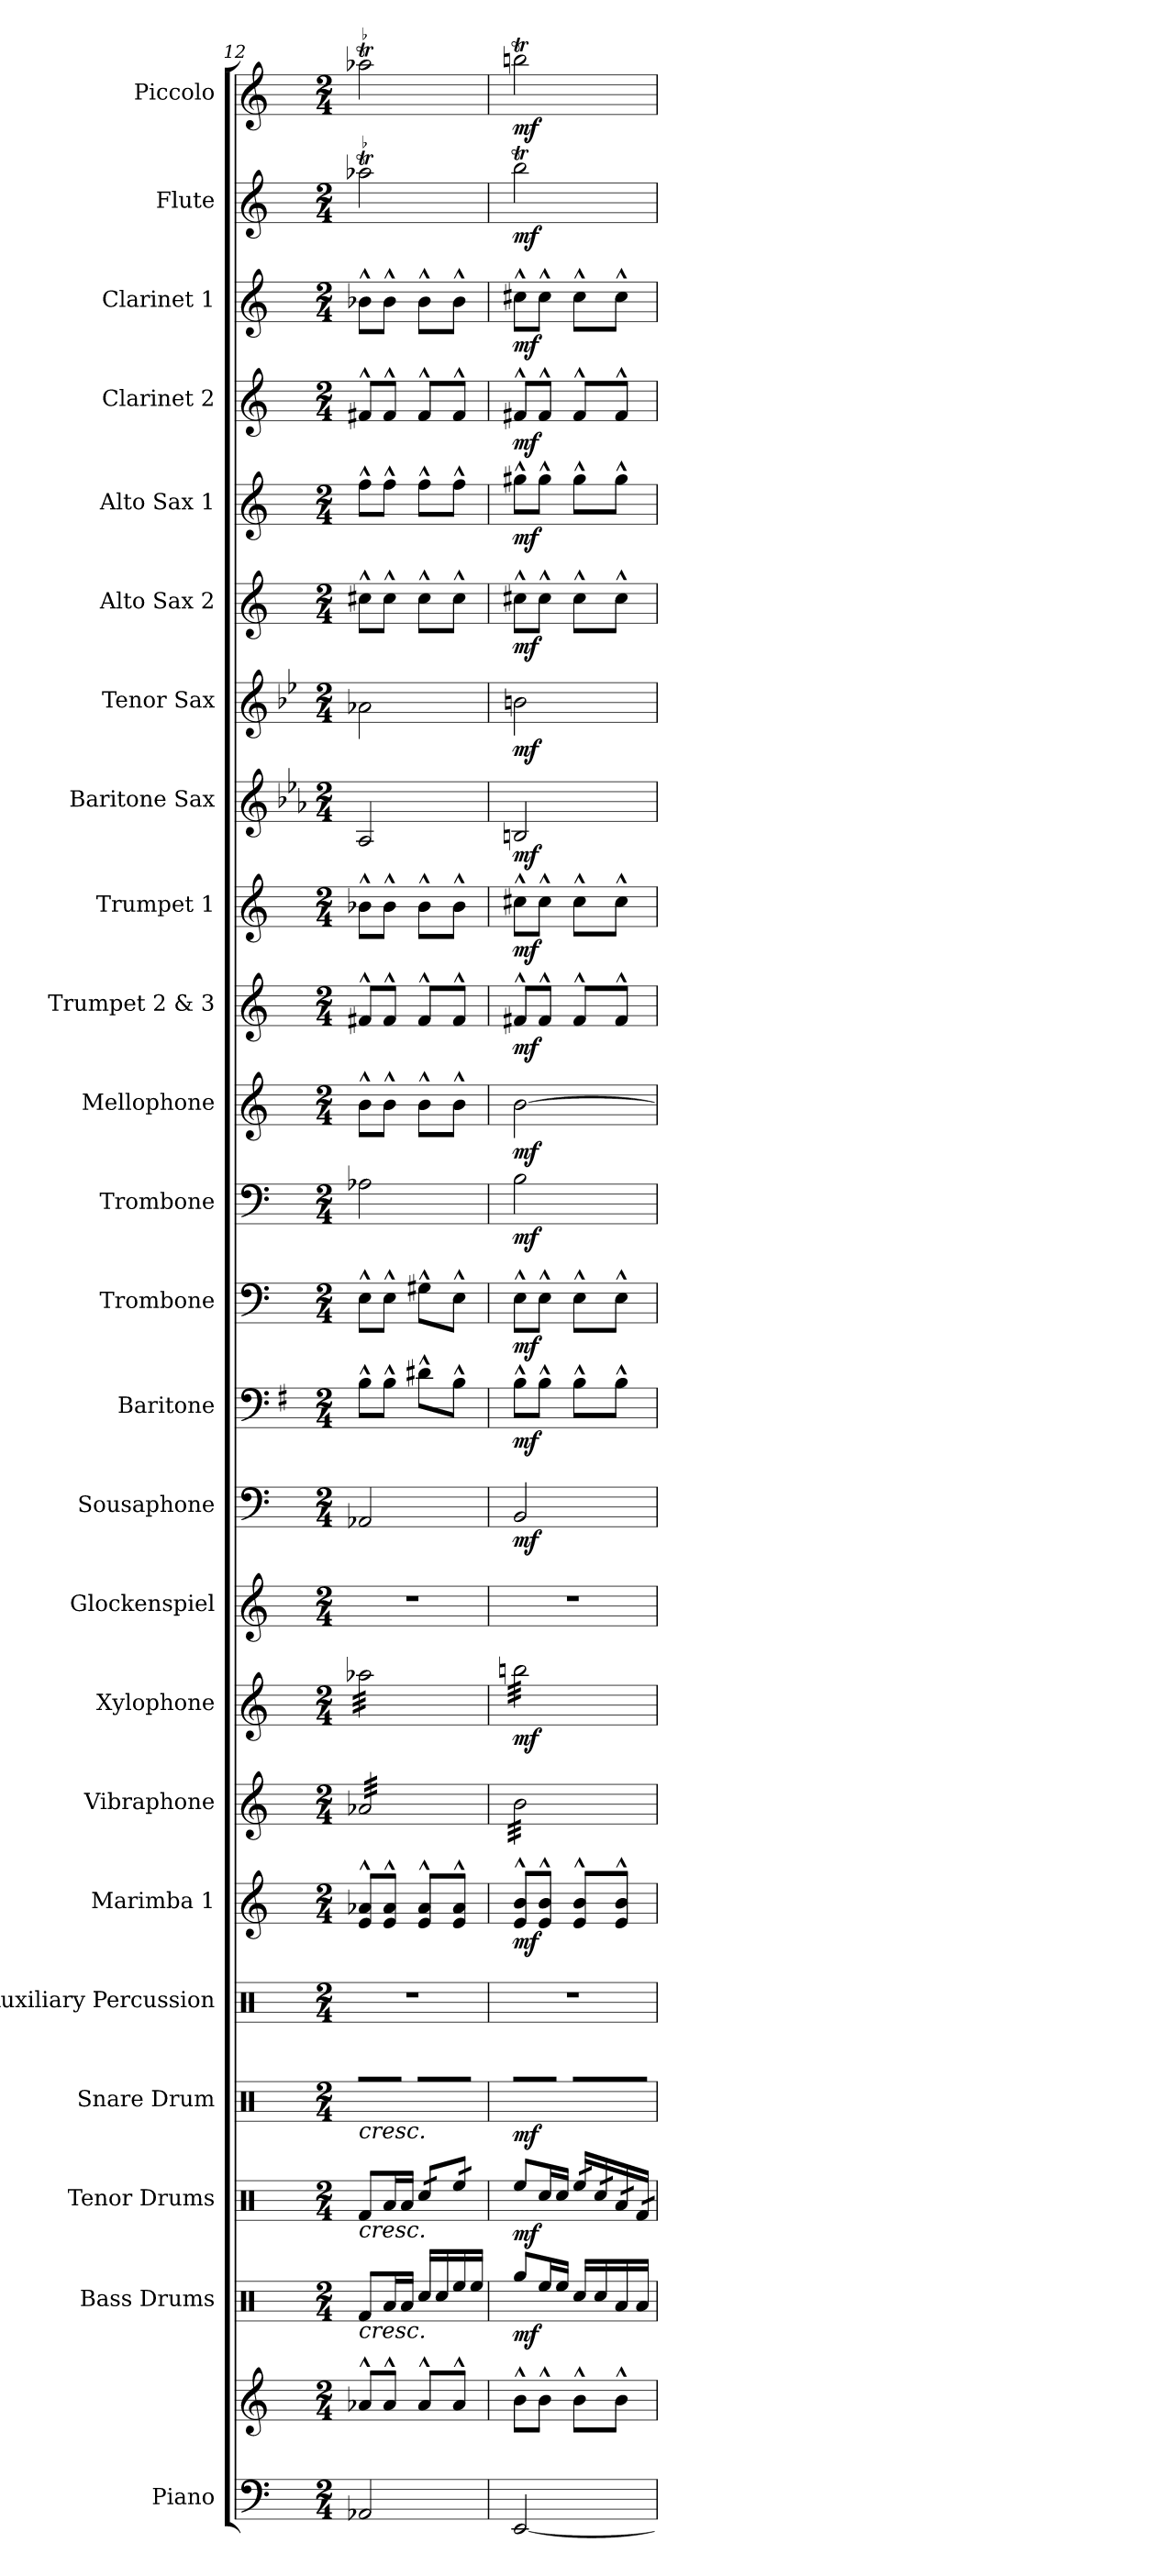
**kern	**kern	**dynam	**kern	**dynam	**kern	**dynam	**kern	**dynam	**kern	**kern	**dynam	**kern	**dynam	**kern	**dynam	**kern	**kern	**dynam	**kern	**dynam	**kern	**dynam	**kern	**dynam	**kern	**dynam	**kern	**dynam	**kern	**dynam	**kern	**dynam	**kern	**dynam	**kern	**dynam	**kern	**dynam	**kern	**dynam	**kern	**dynam	**kern	**dynam	**kern	**dynam
*part24	*part24	*part24	*part23	*part23	*part22	*part22	*part21	*part21	*part20	*part19	*part19	*part18	*part18	*part17	*part17	*part16	*part15	*part15	*part14	*part14	*part13	*part13	*part12	*part12	*part11	*part11	*part10	*part10	*part9	*part9	*part8	*part8	*part7	*part7	*part6	*part6	*part5	*part5	*part4	*part4	*part3	*part3	*part2	*part2	*part1	*part1
*staff25	*staff24	*staff24/25	*staff23	*staff23	*staff22	*staff22	*staff21	*staff21	*staff20	*staff19	*staff19	*staff18	*staff18	*staff17	*staff17	*staff16	*staff15	*staff15	*staff14	*staff14	*staff13	*staff13	*staff12	*staff12	*staff11	*staff11	*staff10	*staff10	*staff9	*staff9	*staff8	*staff8	*staff7	*staff7	*staff6	*staff6	*staff5	*staff5	*staff4	*staff4	*staff3	*staff3	*staff2	*staff2	*staff1	*staff1
*I"Piano	*	*	*I"Bass Drums	*	*I"Tenor Drums	*	*I"Snare Drum	*	*I"Auxiliary Percussion	*I"Marimba 1	*	*I"Vibraphone	*	*I"Xylophone	*	*I"Glockenspiel	*I"Sousaphone	*	*I"Baritone	*	*I"Trombone	*	*I"Trombone	*	*I"Mellophone	*	*I"Trumpet 2 &amp; 3	*	*I"Trumpet 1	*	*I"Baritone Sax	*	*I"Tenor Sax	*	*I"Alto Sax 2	*	*I"Alto Sax 1	*	*I"Clarinet 2	*	*I"Clarinet 1	*	*I"Flute	*	*I"Piccolo	*
*I'Pno.	*	*	*I'B.D.	*	*I'T.D.	*	*I'S.D.	*	*I'Aux. Perc.	*I'Mrm. 1	*	*I'Vib.	*	*I'Xyl.	*	*I'Glk.	*	*	*I'Bar.	*	*I'Tbn.	*	*I'Tbn.	*	*I'Mph.	*	*I'Tpt. 2 &amp; 3	*	*I'Tpt. 1	*	*I'Bari. Sax.	*	*I'T. Sax.	*	*I'A. Sax. 2	*	*I'A. Sax. 1	*	*I'Cl. 2	*	*I'Cl. 1	*	*I'Fl.	*	*I'Picc.	*
*clefF4	*clefG2	*	*clefX	*	*clefX	*	*clefX	*	*clefX	*clefG2	*	*clefG2	*	*clefG2	*	*clefG2	*clefF4	*	*clefF4	*	*clefF4	*	*clefF4	*	*clefG2	*	*clefG2	*	*clefG2	*	*clefG2	*	*clefG2	*	*clefG2	*	*clefG2	*	*clefG2	*	*clefG2	*	*clefG2	*	*clefG2	*
*	*	*	*	*	*	*	*	*	*	*	*	*	*	*ITrd-7c-12	*	*ITrd-14c-24	*	*	*ITrd4c7	*	*	*	*	*	*ITrd4c7	*	*ITrd1c2	*	*ITrd1c2	*	*ITrd12c21	*	*ITrd8c14	*	*ITrd5c9	*	*ITrd5c9	*	*ITrd1c2	*	*ITrd1c2	*	*	*	*ITrd-7c-12	*
*k[]	*k[]	*	*k[]	*	*k[]	*	*k[]	*	*k[]	*k[]	*	*k[]	*	*k[]	*	*k[]	*k[]	*	*k[]	*	*k[]	*	*k[]	*	*k[b-]	*	*k[b-e-]	*	*k[b-e-]	*	*k[b-e-a-]	*	*k[b-e-]	*	*k[b-e-a-]	*	*k[b-e-a-]	*	*k[b-e-]	*	*k[b-e-]	*	*k[]	*	*k[]	*
*M2/4	*M2/4	*	*M2/4	*	*M2/4	*	*M2/4	*	*M2/4	*M2/4	*	*M2/4	*	*M2/4	*	*M2/4	*M2/4	*	*M2/4	*	*M2/4	*	*M2/4	*	*M2/4	*	*M2/4	*	*M2/4	*	*M2/4	*	*M2/4	*	*M2/4	*	*M2/4	*	*M2/4	*	*M2/4	*	*M2/4	*	*M2/4	*
=12	=12	=12	=12	=12	=12	=12	=12	=12	=12	=12	=12	=12	=12	=12	=12	=12	=12	=12	=12	=12	=12	=12	=12	=12	=12	=12	=12	=12	=12	=12	=12	=12	=12	=12	=12	=12	=12	=12	=12	=12	=12	=12	=12	=12	=12	=12
!	!	!	!	!	!	!	!LO:TX:b:i:t=cresc.	!	!	!	!	!	!	!	!	!	!	!	!	!	!	!	!	!	!	!	!	!	!	!	!	!	!	!	!	!	!	!	!	!	!	!	!	!	!	!
!	!	!	!	!	!LO:TX:b:i:t=cresc.	!	!	!	!	!	!	!	!	!	!	!	!	!	!	!	!	!	!	!	!	!	!	!	!	!	!	!	!	!	!	!	!	!	!	!	!	!	!	!	!	!
!	!	!	!LO:TX:b:i:t=cresc.	!	!	!	!	!	!	!	!	!	!	!	!	!	!	!	!	!	!	!	!	!	!	!	!	!	!	!	!	!	!	!	!	!	!	!	!	!	!	!	!	!	!	!
*	*	*	*	*	*	*	*	*	*	*	*	*tremolo	*	*	*	*	*	*	*	*	*	*	*	*	*	*	*	*	*	*	*	*	*	*	*	*	*	*	*	*	*	*	*	*	*	*
*	*	*	*	*	*	*	*	*	*	*	*	*	*	*tremolo	*	*	*	*	*	*	*	*	*	*	*	*	*	*	*	*	*	*	*	*	*	*	*	*	*	*	*	*	*	*	*	*
2AA-X/	8a-X^^/L	.	8Rf/L	.	8Rf/L	.	8R^/L	.	2r	8e/^^ 8a-X/^^L	.	32a-X/LLL	.	32aaa-X\LLL	.	2r	2AA-X/	.	8E^^\L	.	8E^^\L	.	2A-X\	.	8e^^\L	.	8en^^/L	.	8a-X^^\L	.	2AA-/	.	2A-X\	.	8en^^\L	.	8a-^^\L	.	8en^^/L	.	8a-X^^\L	.	2aa-XT\	.	2aaa-XT\	.
.	.	.	.	.	.	.	.	.	.	.	.	32a-X/	.	32aaa-X\	.	.	.	.	.	.	.	.	.	.	.	.	.	.	.	.	.	.	.	.	.	.	.	.	.	.	.	.	.	.	.	.
.	.	.	.	.	.	.	.	.	.	.	.	32a-X/	.	32aaa-X\	.	.	.	.	.	.	.	.	.	.	.	.	.	.	.	.	.	.	.	.	.	.	.	.	.	.	.	.	.	.	.	.
.	.	.	.	.	.	.	.	.	.	.	.	32a-X/	.	32aaa-X\	.	.	.	.	.	.	.	.	.	.	.	.	.	.	.	.	.	.	.	.	.	.	.	.	.	.	.	.	.	.	.	.
*	*	*	*	*	*tremolo	*	*	*	*	*	*	*	*	*	*	*	*	*	*	*	*	*	*	*	*	*	*	*	*	*	*	*	*	*	*	*	*	*	*	*	*	*	*	*	*	*
*	*	*	*	*	*	*	*tremolo	*	*	*	*	*	*	*	*	*	*	*	*	*	*	*	*	*	*	*	*	*	*	*	*	*	*	*	*	*	*	*	*	*	*	*	*	*	*	*
.	8a-^^/J	.	16Ra/L	.	16Ra/	.	16R/	.	.	8e/^^ 8a-/^^J	.	32a-X/	.	32aaa-X\	.	.	.	.	8E^^\J	.	8E^^\J	.	.	.	8e^^\J	.	8e^^/J	.	8a-^^\J	.	.	.	.	.	8e^^\J	.	8a-^^\J	.	8e^^/J	.	8a-^^\J	.	.	.	.	.
.	.	.	.	.	.	.	.	.	.	.	.	32a-X/	.	32aaa-X\	.	.	.	.	.	.	.	.	.	.	.	.	.	.	.	.	.	.	.	.	.	.	.	.	.	.	.	.	.	.	.	.
.	.	.	16Ra/JJ	.	16Ra/JJ	.	16R/JJ	.	.	.	.	32a-X/	.	32aaa-X\	.	.	.	.	.	.	.	.	.	.	.	.	.	.	.	.	.	.	.	.	.	.	.	.	.	.	.	.	.	.	.	.
.	.	.	.	.	.	.	.	.	.	.	.	32a-X/	.	32aaa-X\	.	.	.	.	.	.	.	.	.	.	.	.	.	.	.	.	.	.	.	.	.	.	.	.	.	.	.	.	.	.	.	.
.	8a-^^/L	.	16Rcc/LL	.	16Rcc/LL	.	16R/LL	.	.	8e/^^ 8a-/^^L	.	32a-X/	.	32aaa-X\	.	.	.	.	8G#X^^\L	.	8G#X^^\L	.	.	.	8e^^\L	.	8e^^/L	.	8a-^^\L	.	.	.	.	.	8e^^\L	.	8a-^^\L	.	8e^^/L	.	8a-^^\L	.	.	.	.	.
.	.	.	.	.	.	.	.	.	.	.	.	32a-X/	.	32aaa-X\	.	.	.	.	.	.	.	.	.	.	.	.	.	.	.	.	.	.	.	.	.	.	.	.	.	.	.	.	.	.	.	.
.	.	.	16Rcc/	.	16Rcc/	.	16R/	.	.	.	.	32a-X/	.	32aaa-X\	.	.	.	.	.	.	.	.	.	.	.	.	.	.	.	.	.	.	.	.	.	.	.	.	.	.	.	.	.	.	.	.
.	.	.	.	.	.	.	.	.	.	.	.	32a-X/	.	32aaa-X\	.	.	.	.	.	.	.	.	.	.	.	.	.	.	.	.	.	.	.	.	.	.	.	.	.	.	.	.	.	.	.	.
.	8a-^^/J	.	16Ree/	.	16Ree/	.	16R/	.	.	8e/^^ 8a-/^^J	.	32a-X/	.	32aaa-X\	.	.	.	.	8E^^\J	.	8E^^\J	.	.	.	8e^^\J	.	8e^^/J	.	8a-^^\J	.	.	.	.	.	8e^^\J	.	8a-^^\J	.	8e^^/J	.	8a-^^\J	.	.	.	.	.
.	.	.	.	.	.	.	.	.	.	.	.	32a-X/	.	32aaa-X\	.	.	.	.	.	.	.	.	.	.	.	.	.	.	.	.	.	.	.	.	.	.	.	.	.	.	.	.	.	.	.	.
.	.	.	16Ree/JJ	.	16Ree/JJ	.	16R/JJ	.	.	.	.	32a-X/	.	32aaa-X\	.	.	.	.	.	.	.	.	.	.	.	.	.	.	.	.	.	.	.	.	.	.	.	.	.	.	.	.	.	.	.	.
*	*	*	*	*	*Xtremolo	*	*	*	*	*	*	*	*	*	*	*	*	*	*	*	*	*	*	*	*	*	*	*	*	*	*	*	*	*	*	*	*	*	*	*	*	*	*	*	*	*
.	.	.	.	.	.	.	.	.	.	.	.	32a-X/JJJ	.	32aaa-X\JJJ	.	.	.	.	.	.	.	.	.	.	.	.	.	.	.	.	.	.	.	.	.	.	.	.	.	.	.	.	.	.	.	.
=13	=13	=13	=13	=13	=13	=13	=13	=13	=13	=13	=13	=13	=13	=13	=13	=13	=13	=13	=13	=13	=13	=13	=13	=13	=13	=13	=13	=13	=13	=13	=13	=13	=13	=13	=13	=13	=13	=13	=13	=13	=13	=13	=13	=13	=13	=13
!	!	!LO:DY:b=2	!	!	!	!	!	!	!	!	!	!	!	!	!	!	!	!	!	!	!	!	!	!	!	!	!	!	!	!	!	!	!	!	!	!	!	!	!	!	!	!	!	!	!	!
!	!	!LO:DY:n=1:b	!	!LO:DY:b	!	!LO:DY:b	!	!LO:DY:b	!	!	!LO:DY:b	!	!LO:DY:b	!	!	!	!	!	!	!	!	!	!	!	!	!	!	!	!	!	!	!	!	!	!	!	!	!	!	!	!	!	!	!	!	!
!	!	!	!	!	!	!	!	!	!	!	!	!	!LO:DY:n=1:b	!	!	!	!	!	!	!	!	!	!	!	!	!	!	!	!	!	!	!	!	!	!	!	!	!	!	!	!	!	!	!	!	!
!	!	!	!	!	!	!	!	!	!	!	!	!	!LO:DY:n=2:b	!	!LO:DY:b	!	!	!LO:DY:b	!	!LO:DY:b	!	!LO:DY:b	!	!LO:DY:b	!	!LO:DY:b	!	!LO:DY:b	!	!LO:DY:b	!	!LO:DY:b	!	!LO:DY:b	!	!LO:DY:b	!	!LO:DY:b	!	!LO:DY:b	!	!LO:DY:b	!	!LO:DY:b	!	!LO:DY:b
[2EE/	8b^^\L	mf mf	8Rgg/L	mf	8Ree/L	mf	8R^/L	mf	2r	8e/^^ 8b/^^L	mf	32b\LLL	mf mf mf	32bbbn\LLL	mf	2r	2BB/	mf	8E^^\L	mf	8E^^\L	mf	2B\	mf	[2e\	mf	8en^^/L	mf	8bn^^\L	mf	2BBn/	mf	2Bn\	mf	8en^^\L	mf	8bn^^\L	mf	8en^^/L	mf	8bn^^\L	mf	2bbt\	mf	2bbbnt\	mf
.	.	.	.	.	.	.	.	.	.	.	.	32b\	.	32bbbn\	.	.	.	.	.	.	.	.	.	.	.	.	.	.	.	.	.	.	.	.	.	.	.	.	.	.	.	.	.	.	.	.
.	.	.	.	.	.	.	.	.	.	.	.	32b\	.	32bbbn\	.	.	.	.	.	.	.	.	.	.	.	.	.	.	.	.	.	.	.	.	.	.	.	.	.	.	.	.	.	.	.	.
.	.	.	.	.	.	.	.	.	.	.	.	32b\	.	32bbbn\	.	.	.	.	.	.	.	.	.	.	.	.	.	.	.	.	.	.	.	.	.	.	.	.	.	.	.	.	.	.	.	.
*	*	*	*	*	*tremolo	*	*	*	*	*	*	*	*	*	*	*	*	*	*	*	*	*	*	*	*	*	*	*	*	*	*	*	*	*	*	*	*	*	*	*	*	*	*	*	*	*
.	8b^^\J	.	16Ree/L	.	16Rcc/	.	16R/	.	.	8e/^^ 8b/^^J	.	32b\	.	32bbbn\	.	.	.	.	8E^^\J	.	8E^^\J	.	.	.	.	.	8e^^/J	.	8b^^\J	.	.	.	.	.	8e^^\J	.	8b^^\J	.	8e^^/J	.	8b^^\J	.	.	.	.	.
.	.	.	.	.	.	.	.	.	.	.	.	32b\	.	32bbbn\	.	.	.	.	.	.	.	.	.	.	.	.	.	.	.	.	.	.	.	.	.	.	.	.	.	.	.	.	.	.	.	.
.	.	.	16Ree/JJ	.	16Rcc/JJ	.	16R/JJ	.	.	.	.	32b\	.	32bbbn\	.	.	.	.	.	.	.	.	.	.	.	.	.	.	.	.	.	.	.	.	.	.	.	.	.	.	.	.	.	.	.	.
.	.	.	.	.	.	.	.	.	.	.	.	32b\	.	32bbbn\	.	.	.	.	.	.	.	.	.	.	.	.	.	.	.	.	.	.	.	.	.	.	.	.	.	.	.	.	.	.	.	.
.	8b^^\L	.	16Rcc/LL	.	32Ree/LLL	.	32R/LLL	.	.	8e/^^ 8b/^^L	.	32b\	.	32bbbn\	.	.	.	.	8E^^\L	.	8E^^\L	.	.	.	.	.	8e^^/L	.	8b^^\L	.	.	.	.	.	8e^^\L	.	8b^^\L	.	8e^^/L	.	8b^^\L	.	.	.	.	.
.	.	.	.	.	32Ree/	.	32R/	.	.	.	.	32b\	.	32bbbn\	.	.	.	.	.	.	.	.	.	.	.	.	.	.	.	.	.	.	.	.	.	.	.	.	.	.	.	.	.	.	.	.
.	.	.	16Rcc/	.	32Rcc/	.	32R/	.	.	.	.	32b\	.	32bbbn\	.	.	.	.	.	.	.	.	.	.	.	.	.	.	.	.	.	.	.	.	.	.	.	.	.	.	.	.	.	.	.	.
.	.	.	.	.	32Rcc/	.	32R/	.	.	.	.	32b\	.	32bbbn\	.	.	.	.	.	.	.	.	.	.	.	.	.	.	.	.	.	.	.	.	.	.	.	.	.	.	.	.	.	.	.	.
.	8b^^\J	.	16Ra/	.	32Ra/	.	32R/	.	.	8e/^^ 8b/^^J	.	32b\	.	32bbbn\	.	.	.	.	8E^^\J	.	8E^^\J	.	.	.	.	.	8e^^/J	.	8b^^\J	.	.	.	.	.	8e^^\J	.	8b^^\J	.	8e^^/J	.	8b^^\J	.	.	.	.	.
.	.	.	.	.	32Ra/	.	32R/	.	.	.	.	32b\	.	32bbbn\	.	.	.	.	.	.	.	.	.	.	.	.	.	.	.	.	.	.	.	.	.	.	.	.	.	.	.	.	.	.	.	.
.	.	.	16Ra/JJ	.	32Rf/	.	32R/	.	.	.	.	32b\	.	32bbbn\	.	.	.	.	.	.	.	.	.	.	.	.	.	.	.	.	.	.	.	.	.	.	.	.	.	.	.	.	.	.	.	.
.	.	.	.	.	32Rf/JJJ	.	32R/JJJ	.	.	.	.	32b\JJJ	.	32bbbn\JJJ	.	.	.	.	.	.	.	.	.	.	.	.	.	.	.	.	.	.	.	.	.	.	.	.	.	.	.	.	.	.	.	.
*	*	*	*	*	*	*	*	*	*	*	*	*	*	*Xtremolo	*	*	*	*	*	*	*	*	*	*	*	*	*	*	*	*	*	*	*	*	*	*	*	*	*	*	*	*	*	*	*	*
*	*	*	*	*	*	*	*	*	*	*	*	*Xtremolo	*	*	*	*	*	*	*	*	*	*	*	*	*	*	*	*	*	*	*	*	*	*	*	*	*	*	*	*	*	*	*	*	*	*
*	*	*	*	*	*	*	*Xtremolo	*	*	*	*	*	*	*	*	*	*	*	*	*	*	*	*	*	*	*	*	*	*	*	*	*	*	*	*	*	*	*	*	*	*	*	*	*	*	*
*	*	*	*	*	*Xtremolo	*	*	*	*	*	*	*	*	*	*	*	*	*	*	*	*	*	*	*	*	*	*	*	*	*	*	*	*	*	*	*	*	*	*	*	*	*	*	*	*	*
=	=	=	=	=	=	=	=	=	=	=	=	=	=	=	=	=	=	=	=	=	=	=	=	=	=	=	=	=	=	=	=	=	=	=	=	=	=	=	=	=	=	=	=	=	=	=
*-	*-	*-	*-	*-	*-	*-	*-	*-	*-	*-	*-	*-	*-	*-	*-	*-	*-	*-	*-	*-	*-	*-	*-	*-	*-	*-	*-	*-	*-	*-	*-	*-	*-	*-	*-	*-	*-	*-	*-	*-	*-	*-	*-	*-	*-	*-
